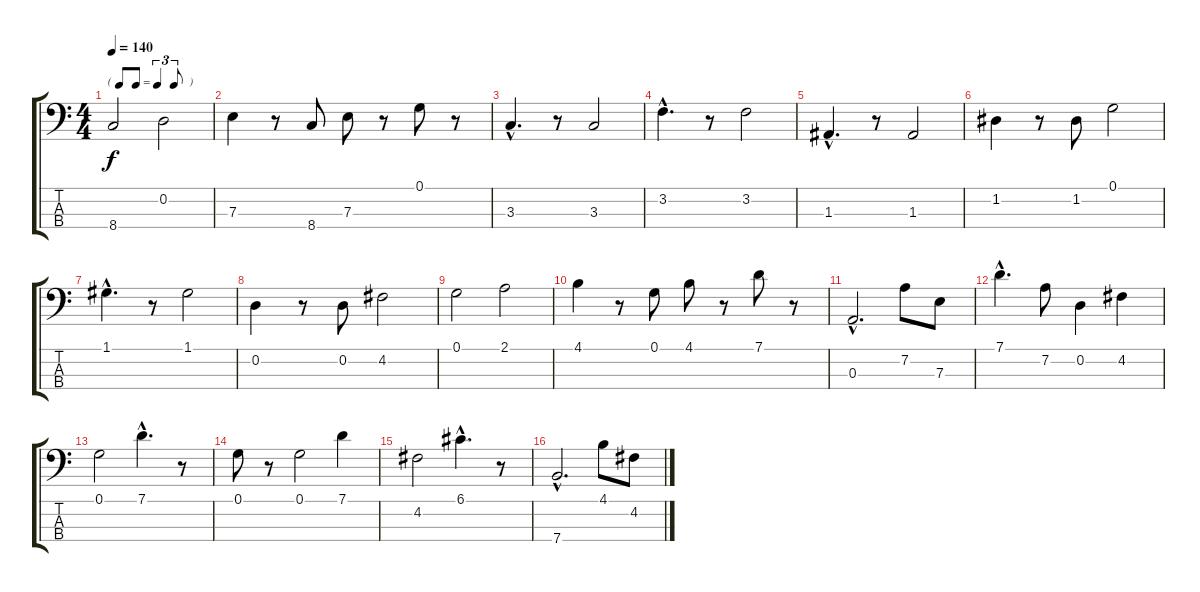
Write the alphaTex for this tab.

\track "" {instrument slapbass1}
\staff {score tabs}
\tuning (G2 D2 A1 E1) {hide}
\ts (4 4)
\tf triplet8th
\tempo 140
\clef f4
\ks c
8.4.2{dy f} 0.2.2 |
7.3.4 r.8 8.4.8 7.3.8 r.8 0.1.8 r.8 |
3.3{hac}.4{d} r.8 3.3.2 |
3.2{hac}.4{d} r.8 3.2.2 |
1.3{hac}.4{d} r.8 1.3.2 |
1.2.4 r.8 1.2.8 0.1.2 |
1.1{hac}.4{d} r.8 1.1.2 |
0.2.4 r.8 0.2.8 4.2.2 |
0.1.2 2.1.2 |
4.1.4 r.8 0.1.8 4.1.8 r.8 7.1.8 r.8 |
0.3{hac}.2{d} 7.2.8 7.3.8 |
7.1{hac}.4{d} 7.2.8 0.2.4 4.2.4 |
0.1.2 7.1{hac}.4{d} r.8 |
0.1.8 r.8 0.1.2 7.1.4 |
4.2.2 6.1{hac}.4{d} r.8 |
7.4{hac}.2{d} 4.1.8 4.2.8
